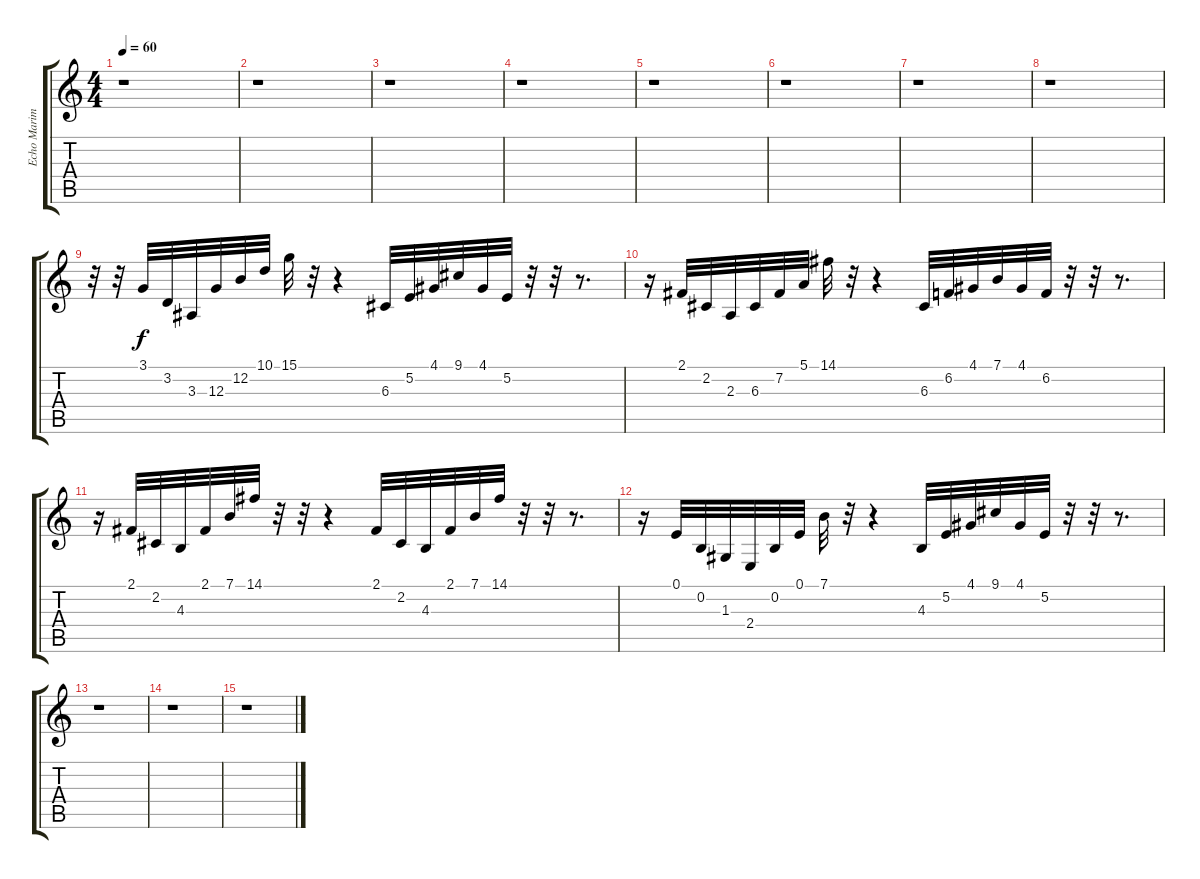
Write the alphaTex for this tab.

\track ("Echo Marimba" "Echo Marim") {instrument xylophone}
\staff {score tabs}
\tuning (E4 B3 G3 D3 A2 E2) {hide}
\ts (4 4)
\tempo 60
\clef g2
\ks c
r.1{dy f} |
r.1 |
r.1 |
r.1 |
r.1 |
r.1 |
r.1 |
r.1 |
r.32 r.32 3.1.32{volume 10 instrument xylophone} 3.2.32 3.3.32 12.3.32 12.2.32 10.1.32 15.1.32 r.32 r.4 6.3.32 5.2.32 4.1.32 9.1.32 4.1.32 5.2.32 r.32 r.32 r.8{d} |
r.16 2.1.32 2.2.32 2.3.32 6.3.32 7.2.32 5.1.32 14.1.32 r.32 r.4 6.3.32 6.2.32 4.1.32 7.1.32 4.1.32 6.2.32 r.32 r.32 r.8{d} |
r.16 2.1.32 2.2.32 4.3.32 2.1.32 7.1.32 14.1.32 r.32 r.32 r.4 2.1.32 2.2.32 4.3.32 2.1.32 7.1.32 14.1.32 r.32 r.32 r.8{d} |
r.16 0.1.32 0.2.32 1.3.32 2.4.32 0.2.32 0.1.32 7.1.32 r.32 r.4 4.3.32 5.2.32 4.1.32 9.1.32 4.1.32 5.2.32 r.32 r.32 r.8{d} |
r.1 |
r.1 |
r.1
